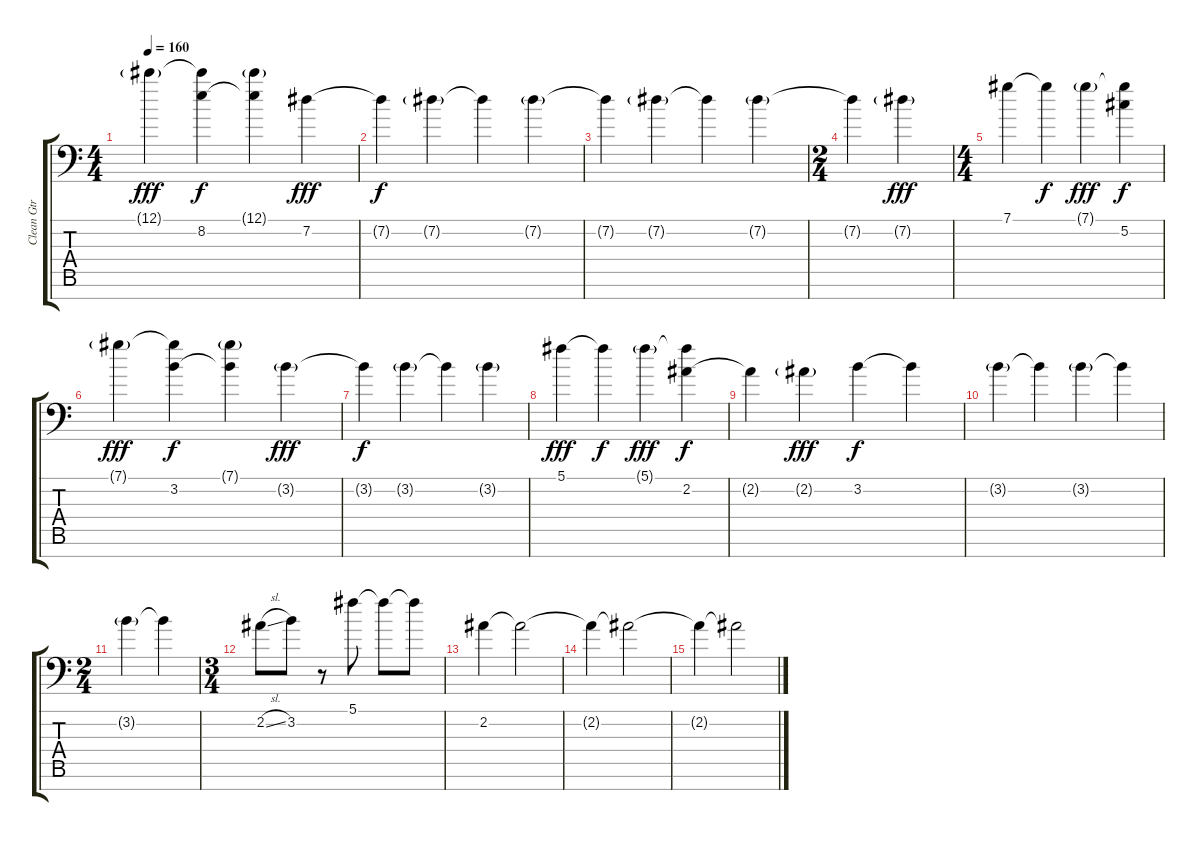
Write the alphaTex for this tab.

\track ("Clean Gtr 2" "Clean Gtr ") {solo instrument acousticguitarsteel}
\staff {score tabs}
\tuning (Db4 Ab3 Eb3 Db3 Ab2 Eb2 Ab1) {hide}
\ts (4 4)
\tempo 160
\clef f4
\ks c
12.1{g}.4{dy fff} (12.1{t} 8.2).4{dy f} (12.1{g} 8.2{t}).4 7.2.4{dy fff} |
7.2{t}.4{dy f} 7.2{g}.4 7.2{t}.4 7.2{g}.4 |
7.2{t}.4 7.2{g}.4 7.2{t}.4 7.2{g}.4 |
\ts (2 4)
7.2{t}.4 7.2{g}.4{dy fff} |
\ts (4 4)
7.1.4 7.1{t}.4{dy f} 7.1{g}.4{dy fff} (7.1{t} 5.2).4{dy f} |
7.1{g}.4{dy fff} (7.1{t} 3.2).4{dy f} (7.1{g} 3.2{t}).4 3.2{g}.4{dy fff} |
3.2{t}.4{dy f} 3.2{g}.4 3.2{t}.4 3.2{g}.4 |
5.1.4{dy fff} 5.1{t}.4{dy f} 5.1{g}.4{dy fff} (5.1{t} 2.2).4{dy f} |
2.2{t}.4 2.2{g}.4{dy fff} 3.2.4{dy f} 3.2{t}.4 |
3.2{g}.4 3.2{t}.4 3.2{g}.4 3.2{t}.4 |
\ts (2 4)
3.2{g}.4 3.2{t}.4 |
\ts (3 4)
2.2{sl}.8 3.2.8 r.8 5.1.8 5.1{t}.8 5.1{t}.8 |
2.2.4 2.2{t}.2 |
2.2{t}.4 2.2{t}.2 |
2.2{t}.4 2.2{t}.2
